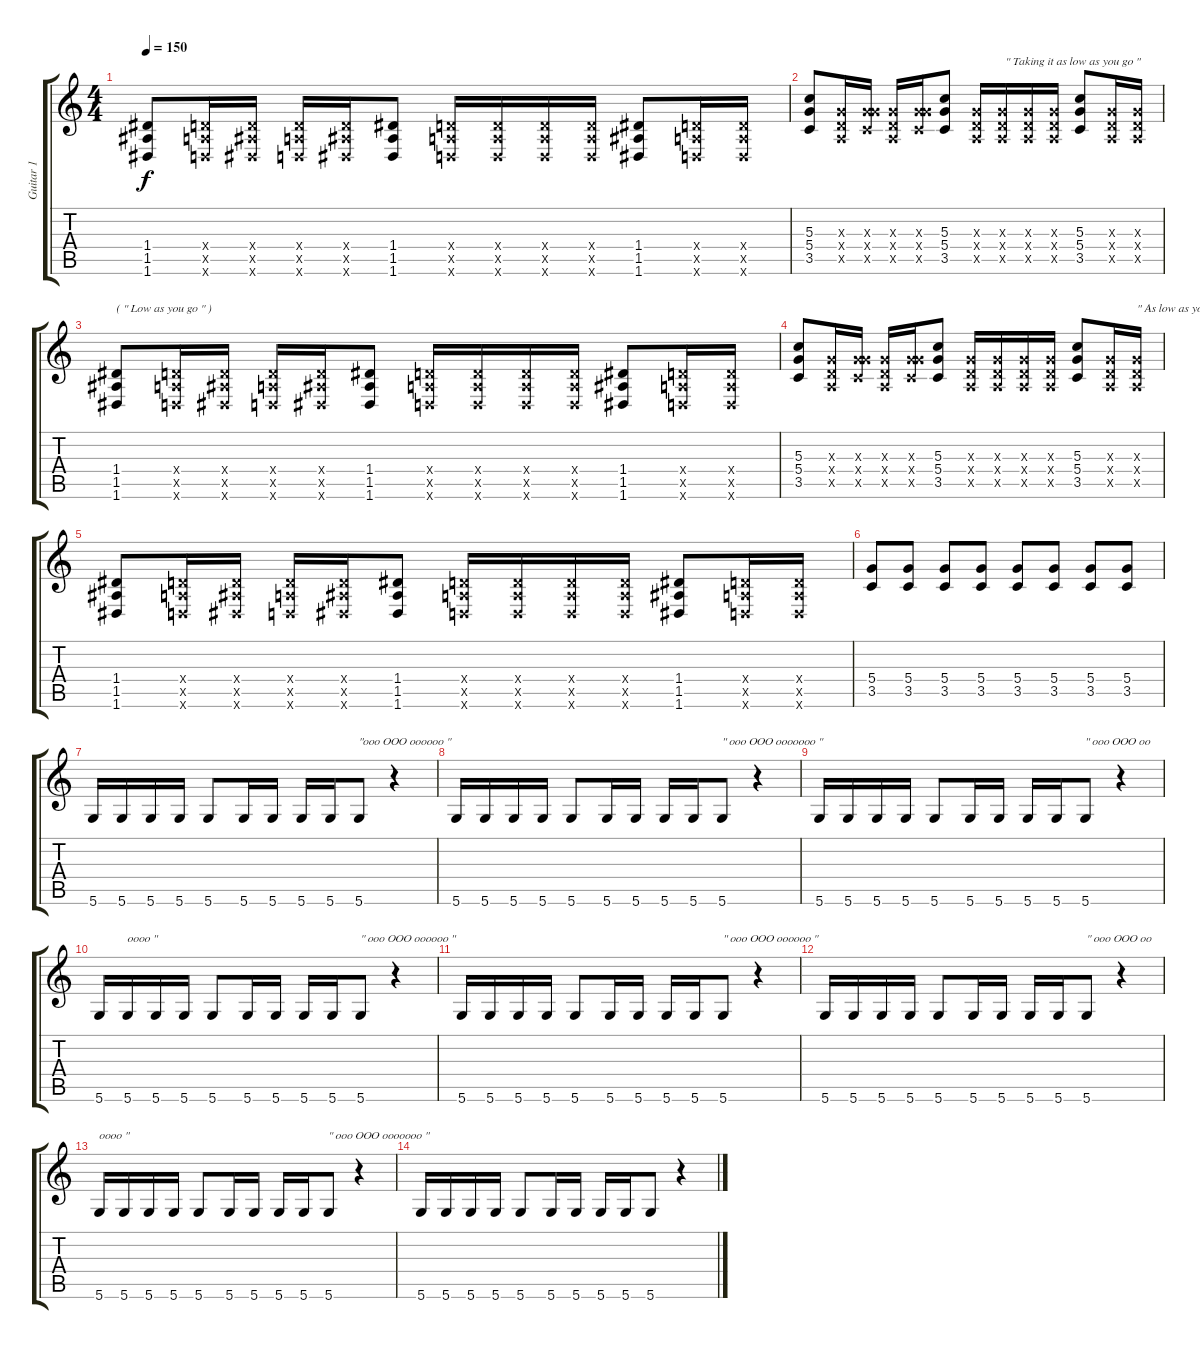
\track ("Guitar 1" "Guitar 1") {instrument overdrivenguitar}
\staff {score tabs}
\tuning (E4 B3 G3 D3 A2 D2) {hide}
\ts (4 4)
\tempo 150
\clef g2
\ks c
(1.4 1.5 1.6).8{dy f} (0.4{x} 0.5{x} 0.6{x}).16 (0.4{x} 1.5{x} 1.6{x}).16 (0.4{x} 0.5{x} 0.6{x}).16 (0.4{x} 1.5{x} 1.6{x}).16 (1.4 1.5 1.6).8 (0.4{x} 0.5{x} 0.6{x}).16 (0.4{x} 0.5{x} 0.6{x}).16 (0.4{x} 0.5{x} 0.6{x}).16 (0.4{x} 0.5{x} 0.6{x}).16 (1.4 1.5 1.6).8 (0.4{x} 0.5{x} 0.6{x}).16 (0.4{x} 0.5{x} 0.6{x}).16 |
(5.3 5.4 3.5).8 (0.3{x} 0.4{x} 0.5{x}).16 (0.3{x} 5.4{x} 3.5{x}).16 (0.3{x} 0.4{x} 0.5{x}).16 (0.3{x} 5.4{x} 3.5{x}).16 (5.3 5.4 3.5).8 (0.3{x} 0.4{x} 0.5{x}).16 (0.3{x} 0.4{x} 0.5{x}).16{txt " \" Taking it as low as you go \""} (0.3{x} 0.4{x} 0.5{x}).16 (0.3{x} 0.4{x} 0.5{x}).16 (5.3 5.4 3.5).8 (0.3{x} 0.4{x} 0.5{x}).16 (0.3{x} 0.4{x} 0.5{x}).16 |
(1.4 1.5 1.6).8{txt "( \" Low as you go \" )"} (0.4{x} 0.5{x} 0.6{x}).16 (0.4{x} 1.5{x} 1.6{x}).16 (0.4{x} 0.5{x} 0.6{x}).16 (0.4{x} 1.5{x} 1.6{x}).16 (1.4 1.5 1.6).8 (0.4{x} 0.5{x} 0.6{x}).16 (0.4{x} 0.5{x} 0.6{x}).16 (0.4{x} 0.5{x} 0.6{x}).16 (0.4{x} 0.5{x} 0.6{x}).16 (1.4 1.5 1.6).8 (0.4{x} 0.5{x} 0.6{x}).16 (0.4{x} 0.5{x} 0.6{x}).16 |
(5.3 5.4 3.5).8 (0.3{x} 0.4{x} 0.5{x}).16 (0.3{x} 5.4{x} 3.5{x}).16 (0.3{x} 0.4{x} 0.5{x}).16 (0.3{x} 5.4{x} 3.5{x}).16 (5.3 5.4 3.5).8 (0.3{x} 0.4{x} 0.5{x}).16 (0.3{x} 0.4{x} 0.5{x}).16 (0.3{x} 0.4{x} 0.5{x}).16 (0.3{x} 0.4{x} 0.5{x}).16 (5.3 5.4 3.5).8 (0.3{x} 0.4{x} 0.5{x}).16 (0.3{x} 0.4{x} 0.5{x}).16{txt "\" As low as you go\" ( \" Low as you go \" )"} |
(1.4 1.5 1.6).8 (0.4{x} 0.5{x} 0.6{x}).16 (0.4{x} 1.5{x} 1.6{x}).16 (0.4{x} 0.5{x} 0.6{x}).16 (0.4{x} 1.5{x} 1.6{x}).16 (1.4 1.5 1.6).8 (0.4{x} 0.5{x} 0.6{x}).16 (0.4{x} 0.5{x} 0.6{x}).16 (0.4{x} 0.5{x} 0.6{x}).16 (0.4{x} 0.5{x} 0.6{x}).16 (1.4 1.5 1.6).8 (0.4{x} 0.5{x} 0.6{x}).16 (0.4{x} 0.5{x} 0.6{x}).16 |
(5.4 3.5).8 (5.4 3.5).8 (5.4 3.5).8 (5.4 3.5).8 (5.4 3.5).8 (5.4 3.5).8 (5.4 3.5).8 (5.4 3.5).8 |
5.6.16 5.6.16 5.6.16 5.6.16 5.6.8 5.6.16 5.6.16 5.6.16 5.6.16 5.6.8{txt "\"ooo OOO oooooo \""} r.4 |
5.6.16 5.6.16 5.6.16 5.6.16 5.6.8 5.6.16 5.6.16 5.6.16 5.6.16 5.6.8{txt "\" ooo OOO ooooooo \""} r.4 |
5.6.16 5.6.16 5.6.16 5.6.16 5.6.8 5.6.16 5.6.16 5.6.16 5.6.16 5.6.8{txt "\" ooo OOO oo"} r.4 |
5.6.16 5.6.16{txt "oooo \""} 5.6.16 5.6.16 5.6.8 5.6.16 5.6.16 5.6.16 5.6.16 5.6.8{txt "\" ooo OOO oooooo \""} r.4 |
5.6.16 5.6.16 5.6.16 5.6.16 5.6.8 5.6.16 5.6.16 5.6.16 5.6.16 5.6.8{txt "\" ooo OOO oooooo \""} r.4 |
5.6.16 5.6.16 5.6.16 5.6.16 5.6.8 5.6.16 5.6.16 5.6.16 5.6.16 5.6.8{txt "\" ooo OOO oo"} r.4 |
5.6.16{txt "oooo \""} 5.6.16 5.6.16 5.6.16 5.6.8 5.6.16 5.6.16 5.6.16 5.6.16 5.6.8{txt "\" ooo OOO ooooooo \""} r.4 |
5.6.16 5.6.16 5.6.16 5.6.16 5.6.8 5.6.16 5.6.16 5.6.16 5.6.16 5.6.8 r.4
